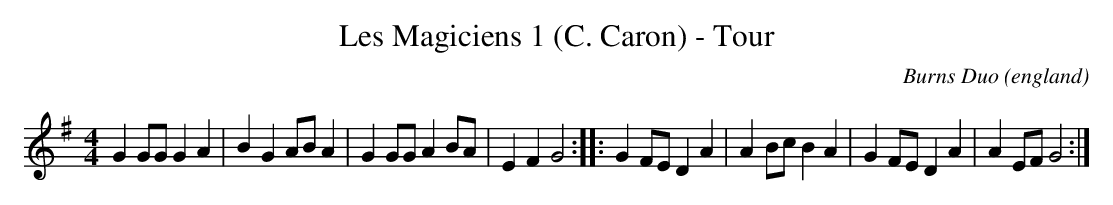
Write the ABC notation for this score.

X:1
T:Les Magiciens 1 (C. Caron) - Tour
O:england
C:Burns Duo
M:4/4
L:1/8
K:G
G2 GG G2 A2|B2 G2 AB A2|\
G2 GG A2 BA|E2 F2 G4:|\
|:G2 FE D2 A2|A2 Bc B2 A2|\
G2 FE D2 A2|A2 EF G4:|
